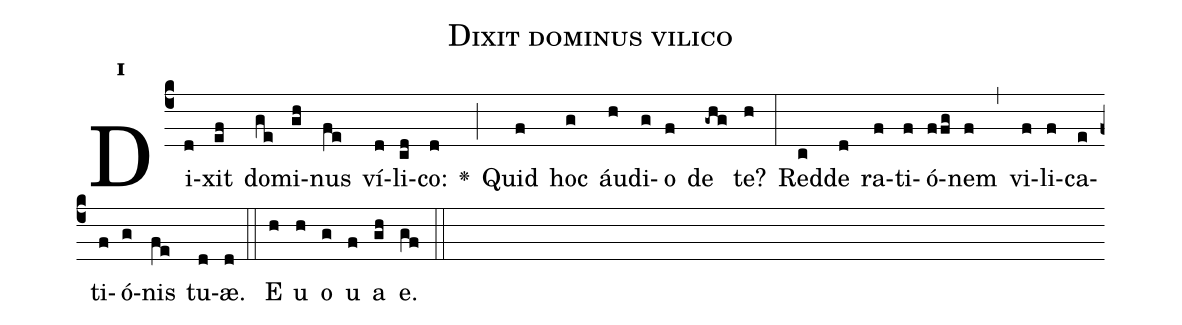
name:Dixit dominus vilico;
office-part:Antiphona;
mode:1;
%%
initial-style: 1;
name: Dixit dominus vilico;
book: Antiphonae & Responsoria/Tomus IV, p. 156;
occasion: Dominica XXV per Annum;
office-part: Laudes Ant Bc;
annotation: 1f;
centering-scheme: english;
font: OFLSortsMillGoudy;
height: 11;
width: 4.5;
%%
(c4)Di(d)xit(ef) do(ge)mi(gh)nus(fe) ví(d)li(cd)co:(d) <v>\greheightstar</v>(;) Quid(f) hoc(g) áu(h)di(g)o(f) de(-ghg) te?(h) (:) Red(c)de(d) ra(f)ti(f)ó(ffg)nem(f) (,) vi(f)li(f)ca(e)ti(f)ó(g)nis(fe) tu(d)æ.(d) (::) E(h) u(h) o(g) u(f) a(gh) e.(gf) (::)
